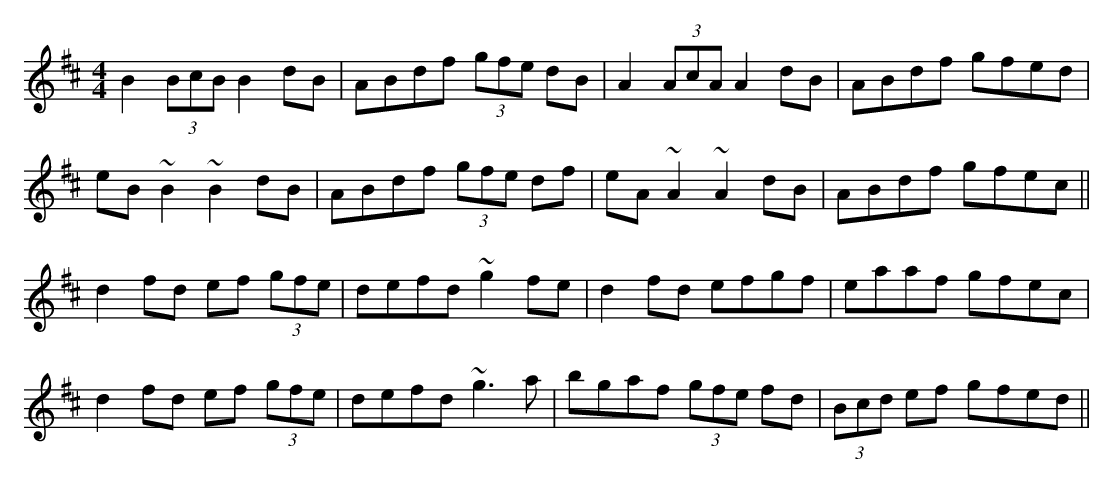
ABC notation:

X:1
M:4/4
K:D
B2 (3BcB B2dB|ABdf (3gfe dB|A2 (3AcA A2dB|ABdf gfed|
eB~B2 ~B2dB|ABdf (3gfe df|eA~A2 ~A2dB|ABdf gfec||
d2fd ef (3gfe|defd ~g2fe|d2fd efgf|eaaf gfec|
d2fd ef (3gfe|defd ~g3a|bgaf (3gfe fd|(3Bcd ef gfed||
